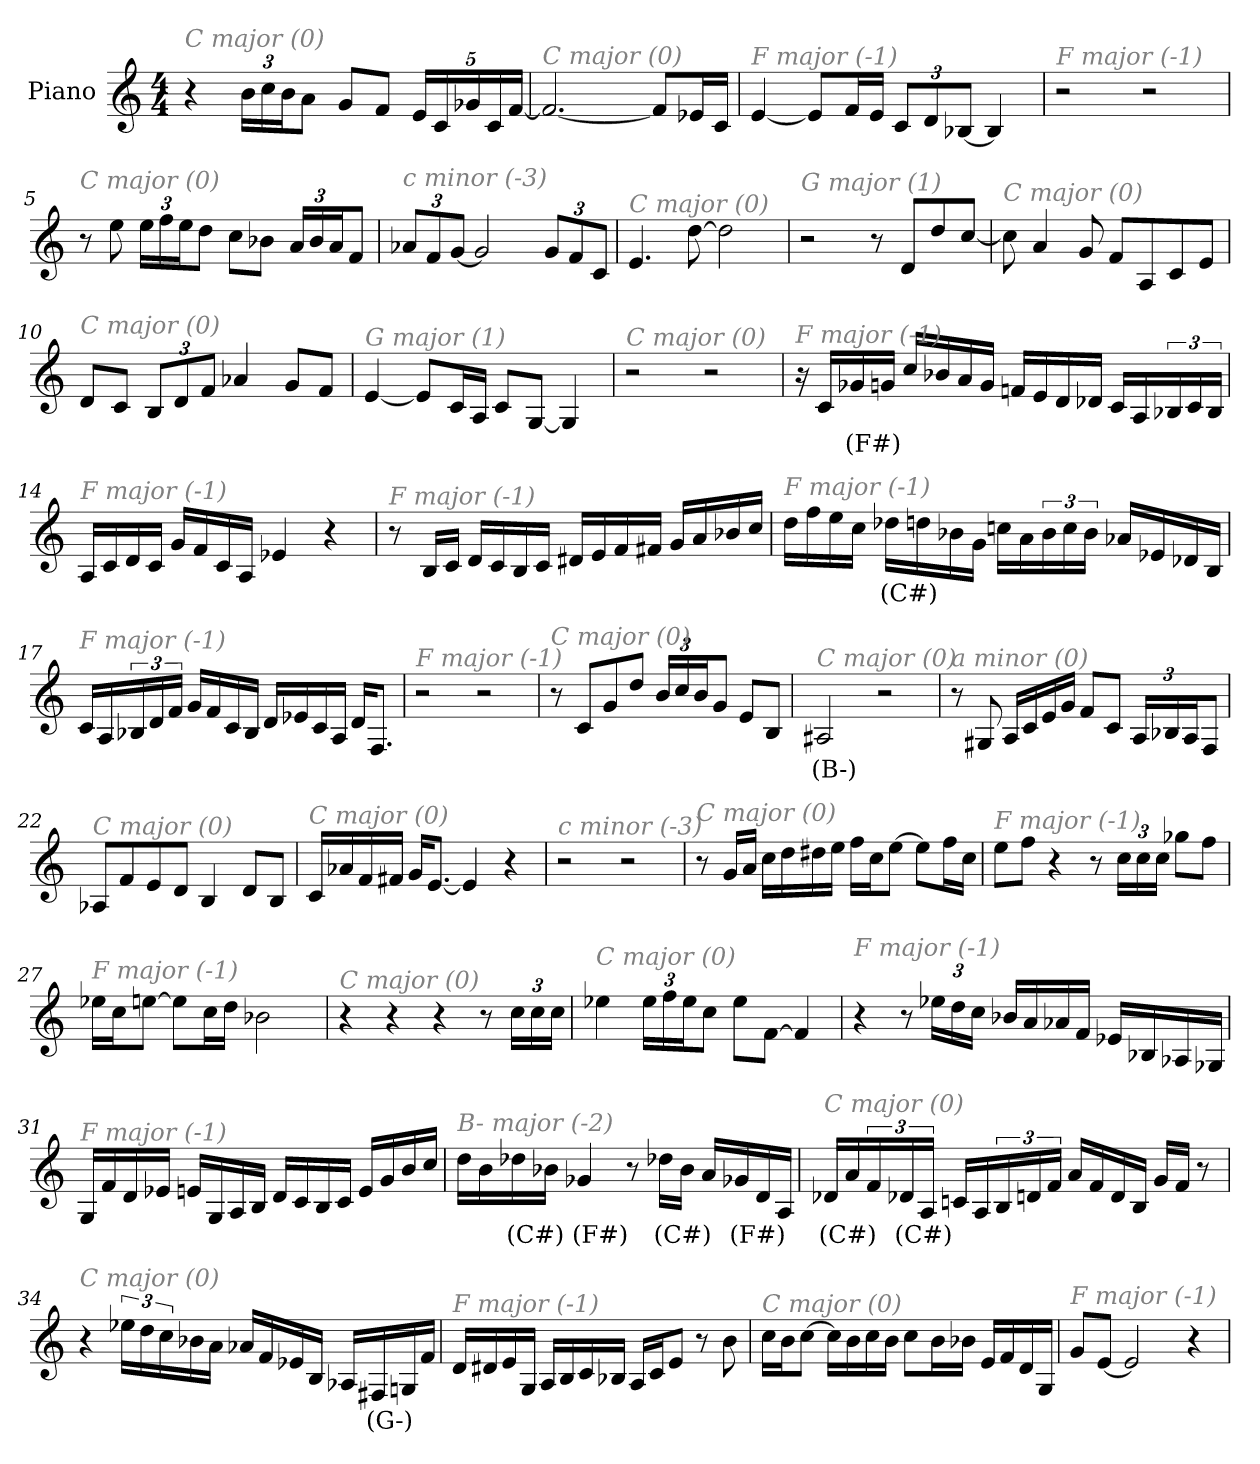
**kern	**text
*part1	*part1
*staff1	*staff1
*I"Piano	*
*I'Pno	*
*clefG2	*
*k[]	*
*M4/4	*
*MM132	*
=1	=1
!LO:TX:i:color=#808080:t=C major (0)	!
4r	.
*Xbrackettup	*
24b\LL	.
24cc\	.
24b\J	.
8a\J	.
8g/L	.
8f/J	.
20e/LL	.
20c/	.
20g-X/	.
20c/	.
[20f/JJ	.
=2	=2
!LO:TX:i:color=#808080:t=C major (0)	!
2.f/_	.
8f/L]	.
16e-X/L	.
16c/JJ	.
=3	=3
!LO:TX:i:color=#808080:t=F major (-1)	!
[4e/	.
8e/L]	.
16f/L	.
16e/JJ	.
12c/L	.
12d/	.
[12B-X/J	.
4B-/]	.
=4	=4
!LO:TX:i:color=#808080:t=F major (-1)	!
2r	.
2r	.
!!LO:LB:g=z
=5	=5
!LO:TX:i:color=#808080:t=C major (0)	!
8r	.
8ee\	.
24ee\LL	.
24ff\	.
24ee\J	.
8dd\J	.
8cc\L	.
8b-X\J	.
24a/LL	.
24b-/	.
24a/J	.
8f/J	.
=6	=6
!LO:TX:i:color=#808080:t=c minor (-3)	!
12a-X/L	.
12f/	.
[12g/J	.
2g/]	.
12g/L	.
12f/	.
12c/J	.
=7	=7
!LO:TX:i:color=#808080:t=C major (0)	!
4.e/	.
[8dd\	.
2dd\]	.
=8	=8
!LO:TX:i:color=#808080:t=G major (1)	!
2r	.
8r	.
8d/L	.
8dd/	.
[8cc/J	.
=9	=9
!LO:TX:i:color=#808080:t=C major (0)	!
8cc\]	.
4a/	.
8g/	.
8f/L	.
8A/	.
8c/	.
8e/J	.
!!LO:LB:g=z
=10	=10
!LO:TX:i:color=#808080:t=C major (0)	!
8d/L	.
8c/J	.
12B/L	.
12d/	.
12f/J	.
4a-X/	.
8g/L	.
8f/J	.
=11	=11
!LO:TX:i:color=#808080:t=G major (1)	!
[4e/	.
8e/L]	.
16c/L	.
16A/JJ	.
8c/L	.
[8G/J	.
4G/]	.
=12	=12
!LO:TX:i:color=#808080:t=C major (0)	!
2r	.
2r	.
=13	=13
!LO:TX:i:color=#808080:t=F major (-1)	!
16r	.
16c/LL	.
16g-Xi/	(F#)
16g/JJ	.
16cc/LL	.
16b-X/	.
16a/	.
16g/JJ	.
16fn/LL	.
16e/	.
16d/	.
16d-X/JJ	.
16c/LL	.
16A/	.
*brackettup	*
24B-X/	.
24c/	.
24B-/JJ	.
!!LO:LB:g=z
=14	=14
!LO:TX:i:color=#808080:t=F major (-1)	!
16A/LL	.
16c/	.
16d/	.
16c/JJ	.
16g/LL	.
16f/	.
16c/	.
16A/JJ	.
4e-X/	.
4r	.
=15	=15
!LO:TX:i:color=#808080:t=F major (-1)	!
8r	.
16B/LL	.
16c/JJ	.
16d/LL	.
16c/	.
16B/	.
16c/JJ	.
16d#X/LL	.
16e/	.
16f/	.
16f#X/JJ	.
16g/LL	.
16a/	.
16b-X/	.
16cc/JJ	.
!!LO:LB:g=z
=16	=16
!LO:TX:i:color=#808080:t=F major (-1)	!
16dd\LL	.
16ff\	.
16ee\	.
16cc\JJ	.
16dd-Xi\LL	(C#)
16dd\	.
16b-X\	.
16g\JJ	.
16ccn\LL	.
16a\	.
24b-\	.
24cc\	.
24b-\JJ	.
16a-X/LL	.
16e-X/	.
16d-X/	.
16B/JJ	.
=17	=17
!LO:TX:i:color=#808080:t=F major (-1)	!
16c/LL	.
16A/	.
24B-X/	.
24d/	.
24f/JJ	.
16g/LL	.
16f/	.
16c/	.
16B-/JJ	.
16d/LL	.
16e-X/	.
16c/	.
16A/JJ	.
16d/KL	.
8.F/J	.
=18	=18
!LO:TX:i:color=#808080:t=F major (-1)	!
2r	.
2r	.
!!LO:LB:g=z
=19	=19
!LO:TX:i:color=#808080:t=C major (0)	!
8r	.
8c/L	.
8g/	.
8dd/J	.
*Xbrackettup	*
24b/LL	.
24cc/	.
24b/J	.
8g/J	.
8e/L	.
8B/J	.
=20	=20
!LO:TX:i:color=#808080:t=C major (0)	!
2A#Xj/	(B-)
2r	.
=21	=21
!LO:TX:i:color=#808080:t=a minor (0)	!
8r	.
8G#X/	.
16A/LL	.
16c/	.
16e/	.
16g/JJ	.
8f/L	.
8c/J	.
24A/LL	.
24B-X/	.
24A/J	.
8F/J	.
=22	=22
!LO:TX:i:color=#808080:t=C major (0)	!
8A-X/L	.
8f/	.
8e/	.
8d/J	.
4B/	.
8d/L	.
8B/J	.
!!LO:LB:g=z
=23	=23
!LO:TX:i:color=#808080:t=C major (0)	!
16c/LL	.
16a-X/	.
16f/	.
16f#X/JJ	.
16g/KL	.
[8.e/J	.
4e/]	.
4r	.
=24	=24
!LO:TX:i:color=#808080:t=c minor (-3)	!
2r	.
2r	.
=25	=25
!LO:TX:i:color=#808080:t=C major (0)	!
8r	.
16g/LL	.
16a/JJ	.
16cc\LL	.
16dd\	.
16dd#X\	.
16ee\JJ	.
16ff\LL	.
16cc\J	.
[8ee\J	.
8ee\L]	.
16ff\L	.
16cc\JJ	.
=26	=26
!LO:TX:i:color=#808080:t=F major (-1)	!
8ee\L	.
8ff\J	.
4r	.
8r	.
24cc\LL	.
24cc\	.
24cc\JJ	.
8gg-X\L	.
8ff\J	.
!!LO:LB:g=z
=27	=27
!LO:TX:i:color=#808080:t=F major (-1)	!
16ee-X\LL	.
16cc\J	.
[8een\J	.
8ee\L]	.
16cc\L	.
16dd\JJ	.
2b-X\	.
=28	=28
!LO:TX:i:color=#808080:t=C major (0)	!
4r	.
4r	.
4r	.
8r	.
24cc\LL	.
24cc\	.
24cc\JJ	.
=29	=29
!LO:TX:i:color=#808080:t=C major (0)	!
4ee-X\	.
24ee-\LL	.
24ff\	.
24ee-\J	.
8cc\J	.
8ee-\L	.
[8f\J	.
4f/]	.
!!LO:LB:g=z
=30	=30
!LO:TX:i:color=#808080:t=F major (-1)	!
4r	.
8r	.
24ee-X\LL	.
24dd\	.
24cc\JJ	.
16b-X/LL	.
16a/	.
16a-X/	.
16f/JJ	.
16e-X/LL	.
16B-X/	.
16A-X/	.
16G-X/JJ	.
=31	=31
!LO:TX:i:color=#808080:t=F major (-1)	!
16G/LL	.
16f/	.
16d/	.
16e-X/JJ	.
16en/LL	.
16G/	.
16A/	.
16B/JJ	.
16d/LL	.
16c/	.
16B/	.
16c/JJ	.
16e/LL	.
16g/	.
16b/	.
16cc/JJ	.
!!LO:LB:g=z
=32	=32
!LO:TX:i:color=#808080:t=B- major (-2)	!
16dd\LL	.
16b\	.
16dd-Xi\	(C#)
16b-X\JJ	.
4g-Xi/	(F#)
8r	.
16dd-Xi\LL	(C#)
16b-\JJ	.
16a/LL	.
16g-Xi/	(F#)
16d/	.
16A/JJ	.
=33	=33
!LO:TX:i:color=#808080:t=C major (0)	!
16d-Xi/LL	(C#)
16a/	.
*brackettup	*
24f/	.
24d-Xi/	(C#)
24A/JJ	.
16cn/LL	.
16A/	.
24B/	.
24d/	.
24f/JJ	.
16a/LL	.
16f/	.
16d/	.
16B/JJ	.
16g/LL	.
16f/JJ	.
8r	.
!!LO:PB:g=z
=34	=34
!LO:TX:i:color=#808080:t=C major (0)	!
4r	.
24ee-X\LL	.
24dd\	.
24cc\	.
16b-X\	.
16a\JJ	.
16a-X/LL	.
16f/	.
16e-X/	.
16B/JJ	.
16A-X/LL	.
16F#Xi/	(G-)
16Gn/	.
16f/JJ	.
=35	=35
!LO:TX:i:color=#808080:t=F major (-1)	!
16d/LL	.
16d#X/	.
16e/	.
16G/JJ	.
16A/LL	.
16B/	.
16c/	.
16B-X/JJ	.
16A/LL	.
16c/J	.
8e/J	.
8r	.
8b\	.
!!LO:LB:g=z
=36	=36
!LO:TX:i:color=#808080:t=C major (0)	!
16cc\LL	.
16b\J	.
[8cc\J	.
16cc\LL]	.
16b\	.
16cc\	.
16b\JJ	.
8cc\L	.
16b\L	.
16b-X\JJ	.
16e/LL	.
16f/	.
16d/	.
16G/JJ	.
=37	=37
!LO:TX:i:color=#808080:t=F major (-1)	!
8g/L	.
[8e/J	.
2e/]	.
4r	.
=	=
*-	*-
